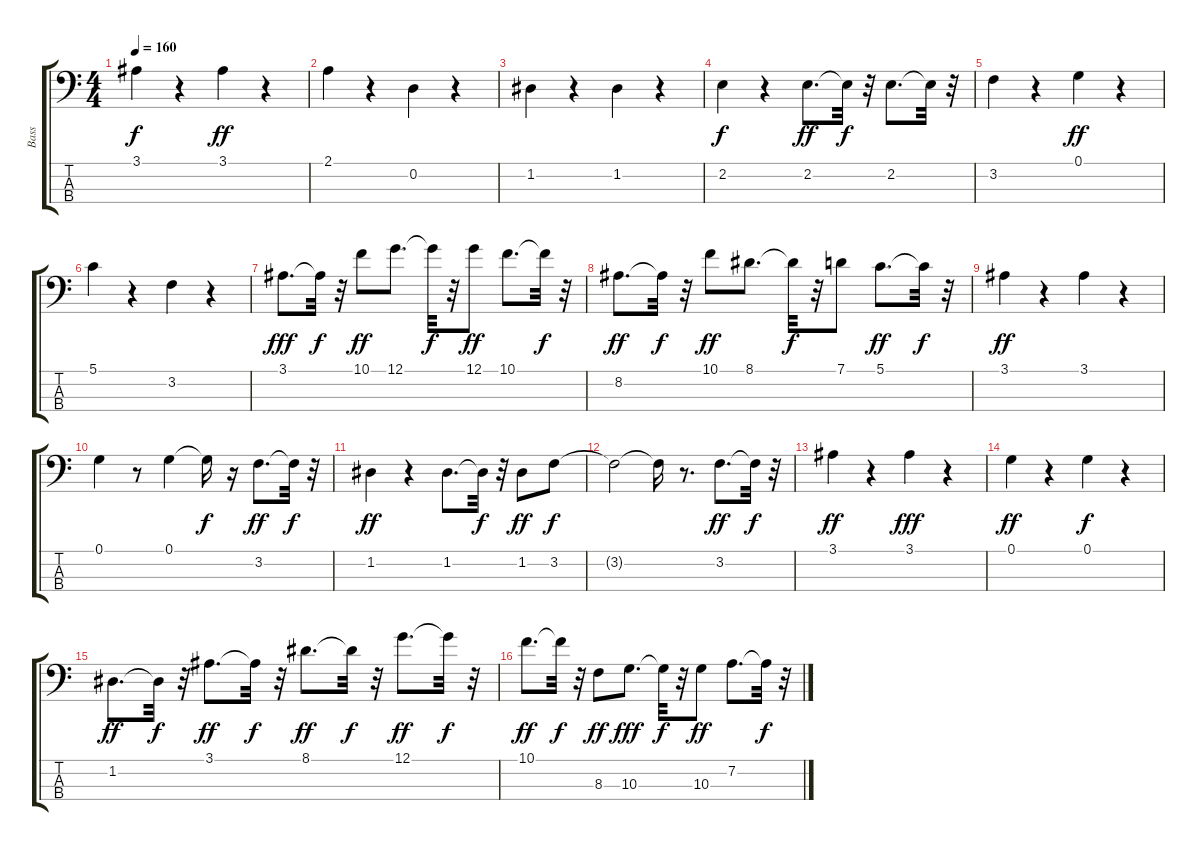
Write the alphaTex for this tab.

\track ("Bass    " "Bass    ") {instrument electricbassfinger}
\staff {score tabs}
\tuning (G2 D2 A1 E1) {hide}
\ts (4 4)
\tempo 160
\clef f4
\ks c
3.1.4{dy f} r.4 3.1.4{dy ff} r.4 |
2.1.4 r.4 0.2.4 r.4 |
1.2.4 r.4 1.2.4 r.4 |
2.2.4{dy f} r.4 2.2.8{d dy ff} 2.2{t}.32{dy f} r.32 2.2.8{d} 2.2{t}.32 r.32 |
3.2.4 r.4 0.1.4{dy ff} r.4 |
5.1.4 r.4 3.2.4 r.4 |
3.1.8{d dy fff} 3.1{t}.32{dy f} r.32 10.1.8{dy ff} 12.1.8{d} 12.1{t}.32{dy f} r.32 12.1.8{dy ff} 10.1.8{d} 10.1{t}.32{dy f} r.32 |
8.2.8{d dy ff} 8.2{t}.32{dy f} r.32 10.1.8{dy ff} 8.1.8{d} 8.1{t}.32{dy f} r.32 7.1.8 5.1.8{d dy ff} 5.1{t}.32{dy f} r.32 |
3.1.4{dy ff} r.4 3.1.4 r.4 |
0.1.4 r.8 0.1.4 0.1{t}.16{dy f} r.16 3.2.8{d dy ff} 3.2{t}.32{dy f} r.32 |
1.2.4{dy ff} r.4 1.2.8{d} 1.2{t}.32{dy f} r.32 1.2.8{dy ff} 3.2.8{dy f} |
3.2{t}.2 3.2{t}.16 r.8{d} 3.2.8{d dy ff} 3.2{t}.32{dy f} r.32 |
3.1.4{dy ff} r.4 3.1.4{dy fff} r.4 |
0.1.4{dy ff} r.4 0.1.4{dy f} r.4 |
1.2.8{d dy ff} 1.2{t}.32{dy f} r.32 3.1.8{d dy ff} 3.1{t}.32{dy f} r.32 8.1.8{d dy ff} 8.1{t}.32{dy f} r.32 12.1.8{d dy ff} 12.1{t}.32{dy f} r.32 |
10.1.8{d dy ff} 10.1{t}.32{dy f} r.32 8.3.8{dy ff} 10.3.8{d dy fff} 10.3{t}.32{dy f} r.32 10.3.8{dy ff} 7.2.8{d} 7.2{t}.32{dy f} r.32
